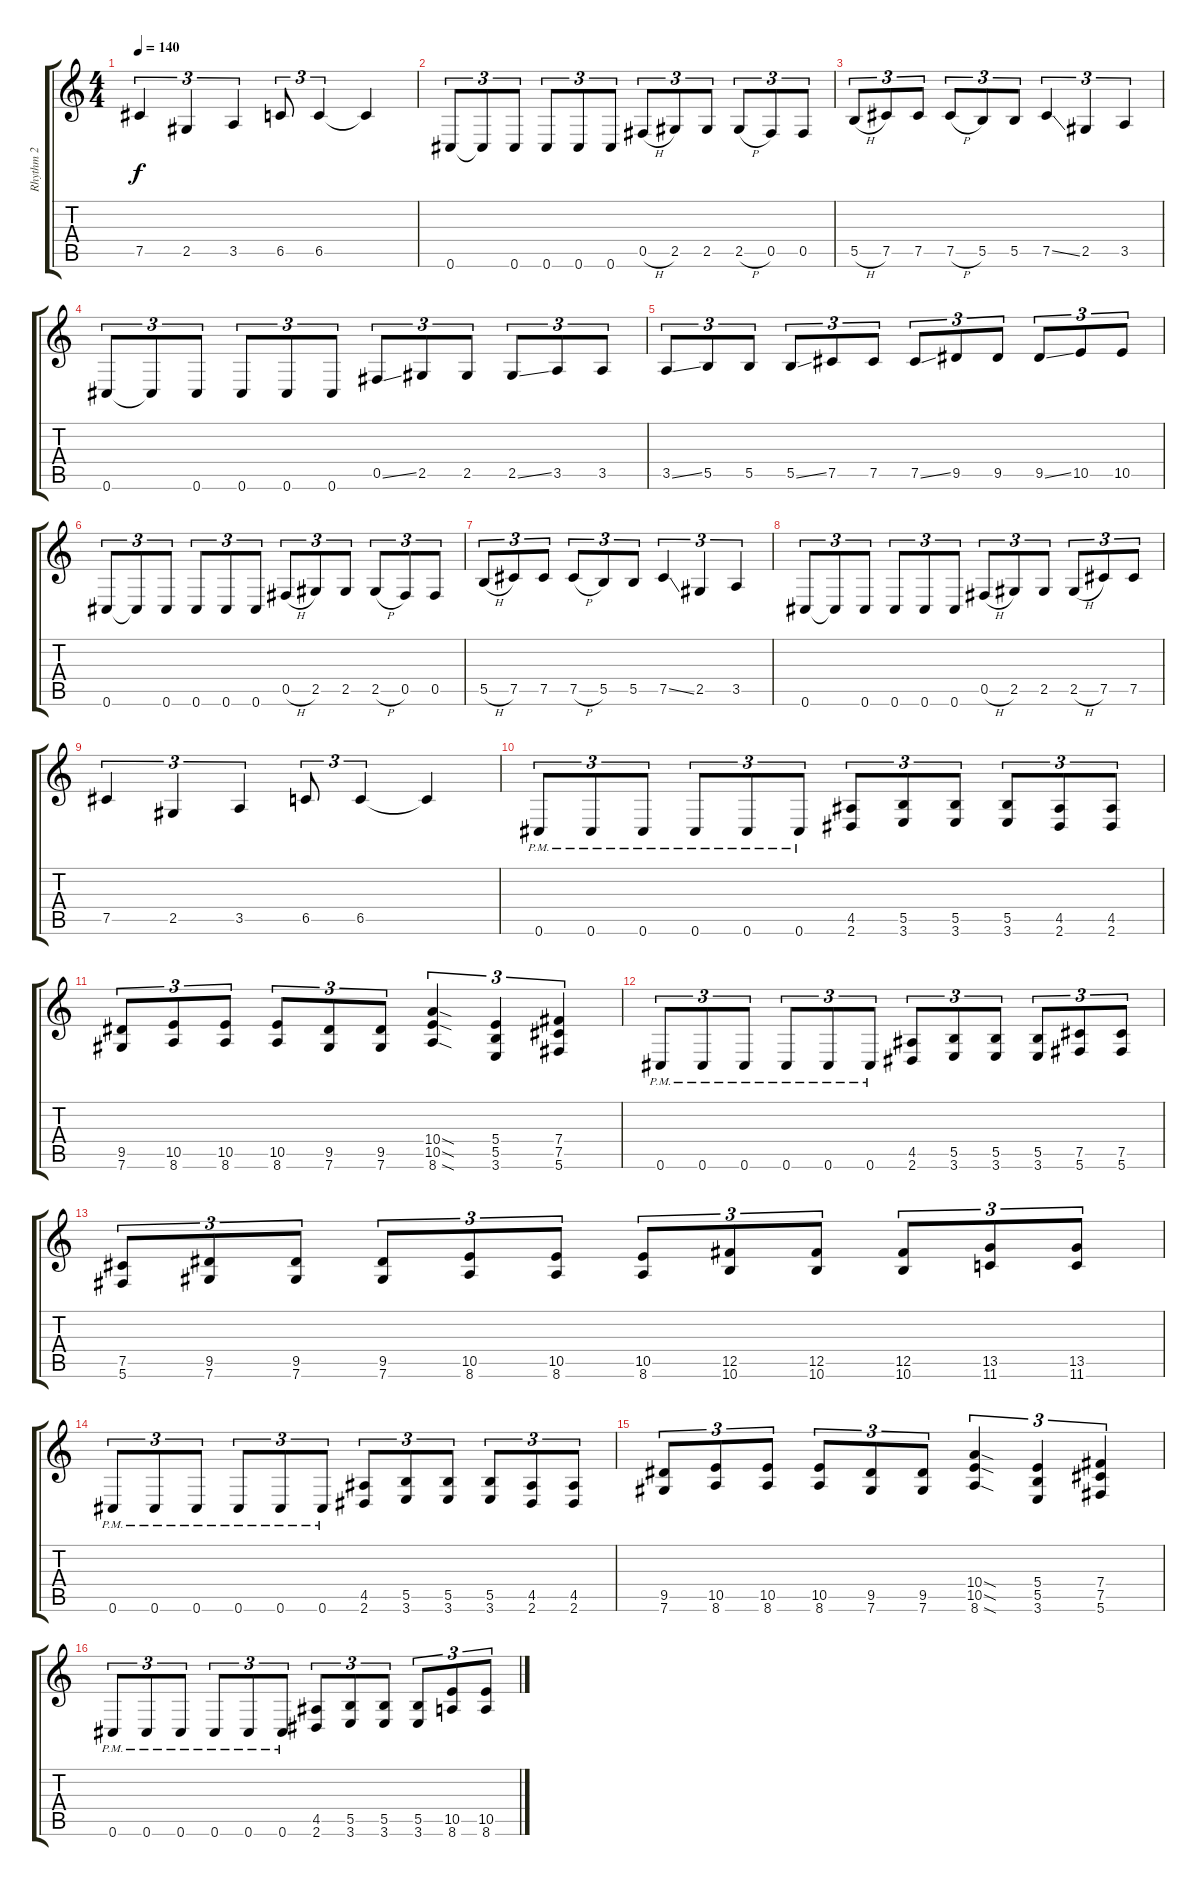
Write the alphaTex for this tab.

\track ("Rhythm 2" "Rhythm 2") {instrument distortionguitar}
\staff {score tabs}
\tuning (Db4 Ab3 E3 B2 Gb2 Db2) {hide}
\ts (4 4)
\tempo 140
\clef g2
\ks c
7.5.4{tu (3 2) dy f} 2.5.4{tu (3 2)} 3.5.4{tu (3 2)} 6.5.8{tu (3 2)} 6.5.4{tu (3 2)} 6.5{t}.4 |
0.6.8{tu (3 2)} 0.6{t}.8{tu (3 2)} 0.6.8{tu (3 2)} 0.6.8{tu (3 2)} 0.6.8{tu (3 2)} 0.6.8{tu (3 2)} 0.5{h}.8{tu (3 2)} 2.5.8{tu (3 2)} 2.5.8{tu (3 2)} 2.5{h}.8{tu (3 2)} 0.5.8{tu (3 2)} 0.5.8{tu (3 2)} |
5.5{h}.8{tu (3 2)} 7.5.8{tu (3 2)} 7.5.8{tu (3 2)} 7.5{h}.8{tu (3 2)} 5.5.8{tu (3 2)} 5.5.8{tu (3 2)} 7.5{ss}.4{tu (3 2)} 2.5.4{tu (3 2)} 3.5.4{tu (3 2)} |
0.6.8{tu (3 2)} 0.6{t}.8{tu (3 2)} 0.6.8{tu (3 2)} 0.6.8{tu (3 2)} 0.6.8{tu (3 2)} 0.6.8{tu (3 2)} 0.5{ss}.8{tu (3 2)} 2.5.8{tu (3 2)} 2.5.8{tu (3 2)} 2.5{ss}.8{tu (3 2)} 3.5.8{tu (3 2)} 3.5.8{tu (3 2)} |
3.5{ss}.8{tu (3 2)} 5.5.8{tu (3 2)} 5.5.8{tu (3 2)} 5.5{ss}.8{tu (3 2)} 7.5.8{tu (3 2)} 7.5.8{tu (3 2)} 7.5{ss}.8{tu (3 2)} 9.5.8{tu (3 2)} 9.5.8{tu (3 2)} 9.5{ss}.8{tu (3 2)} 10.5.8{tu (3 2)} 10.5.8{tu (3 2)} |
0.6.8{tu (3 2)} 0.6{t}.8{tu (3 2)} 0.6.8{tu (3 2)} 0.6.8{tu (3 2)} 0.6.8{tu (3 2)} 0.6.8{tu (3 2)} 0.5{h}.8{tu (3 2)} 2.5.8{tu (3 2)} 2.5.8{tu (3 2)} 2.5{h}.8{tu (3 2)} 0.5.8{tu (3 2)} 0.5.8{tu (3 2)} |
5.5{h}.8{tu (3 2)} 7.5.8{tu (3 2)} 7.5.8{tu (3 2)} 7.5{h}.8{tu (3 2)} 5.5.8{tu (3 2)} 5.5.8{tu (3 2)} 7.5{ss}.4{tu (3 2)} 2.5.4{tu (3 2)} 3.5.4{tu (3 2)} |
0.6.8{tu (3 2)} 0.6{t}.8{tu (3 2)} 0.6.8{tu (3 2)} 0.6.8{tu (3 2)} 0.6.8{tu (3 2)} 0.6.8{tu (3 2)} 0.5{h}.8{tu (3 2)} 2.5.8{tu (3 2)} 2.5.8{tu (3 2)} 2.5{h}.8{tu (3 2)} 7.5.8{tu (3 2)} 7.5.8{tu (3 2)} |
7.5.4{tu (3 2)} 2.5.4{tu (3 2)} 3.5.4{tu (3 2)} 6.5.8{tu (3 2)} 6.5.4{tu (3 2)} 6.5{t}.4 |
0.6{pm}.8{tu (3 2)} 0.6{pm}.8{tu (3 2)} 0.6{pm}.8{tu (3 2)} 0.6{pm}.8{tu (3 2)} 0.6{pm}.8{tu (3 2)} 0.6{pm}.8{tu (3 2)} (4.5 2.6).8{tu (3 2)} (5.5 3.6).8{tu (3 2)} (5.5 3.6).8{tu (3 2)} (5.5 3.6).8{tu (3 2)} (4.5 2.6).8{tu (3 2)} (4.5 2.6).8{tu (3 2)} |
(9.5 7.6).8{tu (3 2)} (10.5 8.6).8{tu (3 2)} (10.5 8.6).8{tu (3 2)} (10.5 8.6).8{tu (3 2)} (9.5 7.6).8{tu (3 2)} (9.5 7.6).8{tu (3 2)} (10.4{sod} 10.5{sod} 8.6{sod}).4{tu (3 2)} (5.4 5.5 3.6).4{tu (3 2)} (7.4 7.5 5.6).4{tu (3 2)} |
0.6{pm}.8{tu (3 2)} 0.6{pm}.8{tu (3 2)} 0.6{pm}.8{tu (3 2)} 0.6{pm}.8{tu (3 2)} 0.6{pm}.8{tu (3 2)} 0.6{pm}.8{tu (3 2)} (4.5 2.6).8{tu (3 2)} (5.5 3.6).8{tu (3 2)} (5.5 3.6).8{tu (3 2)} (5.5 3.6).8{tu (3 2)} (7.5 5.6).8{tu (3 2)} (7.5 5.6).8{tu (3 2)} |
(7.5 5.6).8{tu (3 2)} (9.5 7.6).8{tu (3 2)} (9.5 7.6).8{tu (3 2)} (9.5 7.6).8{tu (3 2)} (10.5 8.6).8{tu (3 2)} (10.5 8.6).8{tu (3 2)} (10.5 8.6).8{tu (3 2)} (12.5 10.6).8{tu (3 2)} (12.5 10.6).8{tu (3 2)} (12.5 10.6).8{tu (3 2)} (13.5 11.6).8{tu (3 2)} (13.5 11.6).8{tu (3 2)} |
0.6{pm}.8{tu (3 2)} 0.6{pm}.8{tu (3 2)} 0.6{pm}.8{tu (3 2)} 0.6{pm}.8{tu (3 2)} 0.6{pm}.8{tu (3 2)} 0.6{pm}.8{tu (3 2)} (4.5 2.6).8{tu (3 2)} (5.5 3.6).8{tu (3 2)} (5.5 3.6).8{tu (3 2)} (5.5 3.6).8{tu (3 2)} (4.5 2.6).8{tu (3 2)} (4.5 2.6).8{tu (3 2)} |
(9.5 7.6).8{tu (3 2)} (10.5 8.6).8{tu (3 2)} (10.5 8.6).8{tu (3 2)} (10.5 8.6).8{tu (3 2)} (9.5 7.6).8{tu (3 2)} (9.5 7.6).8{tu (3 2)} (10.4{sod} 10.5{sod} 8.6{sod}).4{tu (3 2)} (5.4 5.5 3.6).4{tu (3 2)} (7.4 7.5 5.6).4{tu (3 2)} |
0.6{pm}.8{tu (3 2)} 0.6{pm}.8{tu (3 2)} 0.6{pm}.8{tu (3 2)} 0.6{pm}.8{tu (3 2)} 0.6{pm}.8{tu (3 2)} 0.6{pm}.8{tu (3 2)} (4.5 2.6).8{tu (3 2)} (5.5 3.6).8{tu (3 2)} (5.5 3.6).8{tu (3 2)} (5.5 3.6).8{tu (3 2)} (10.5 8.6).8{tu (3 2)} (10.5 8.6).8{tu (3 2)}
